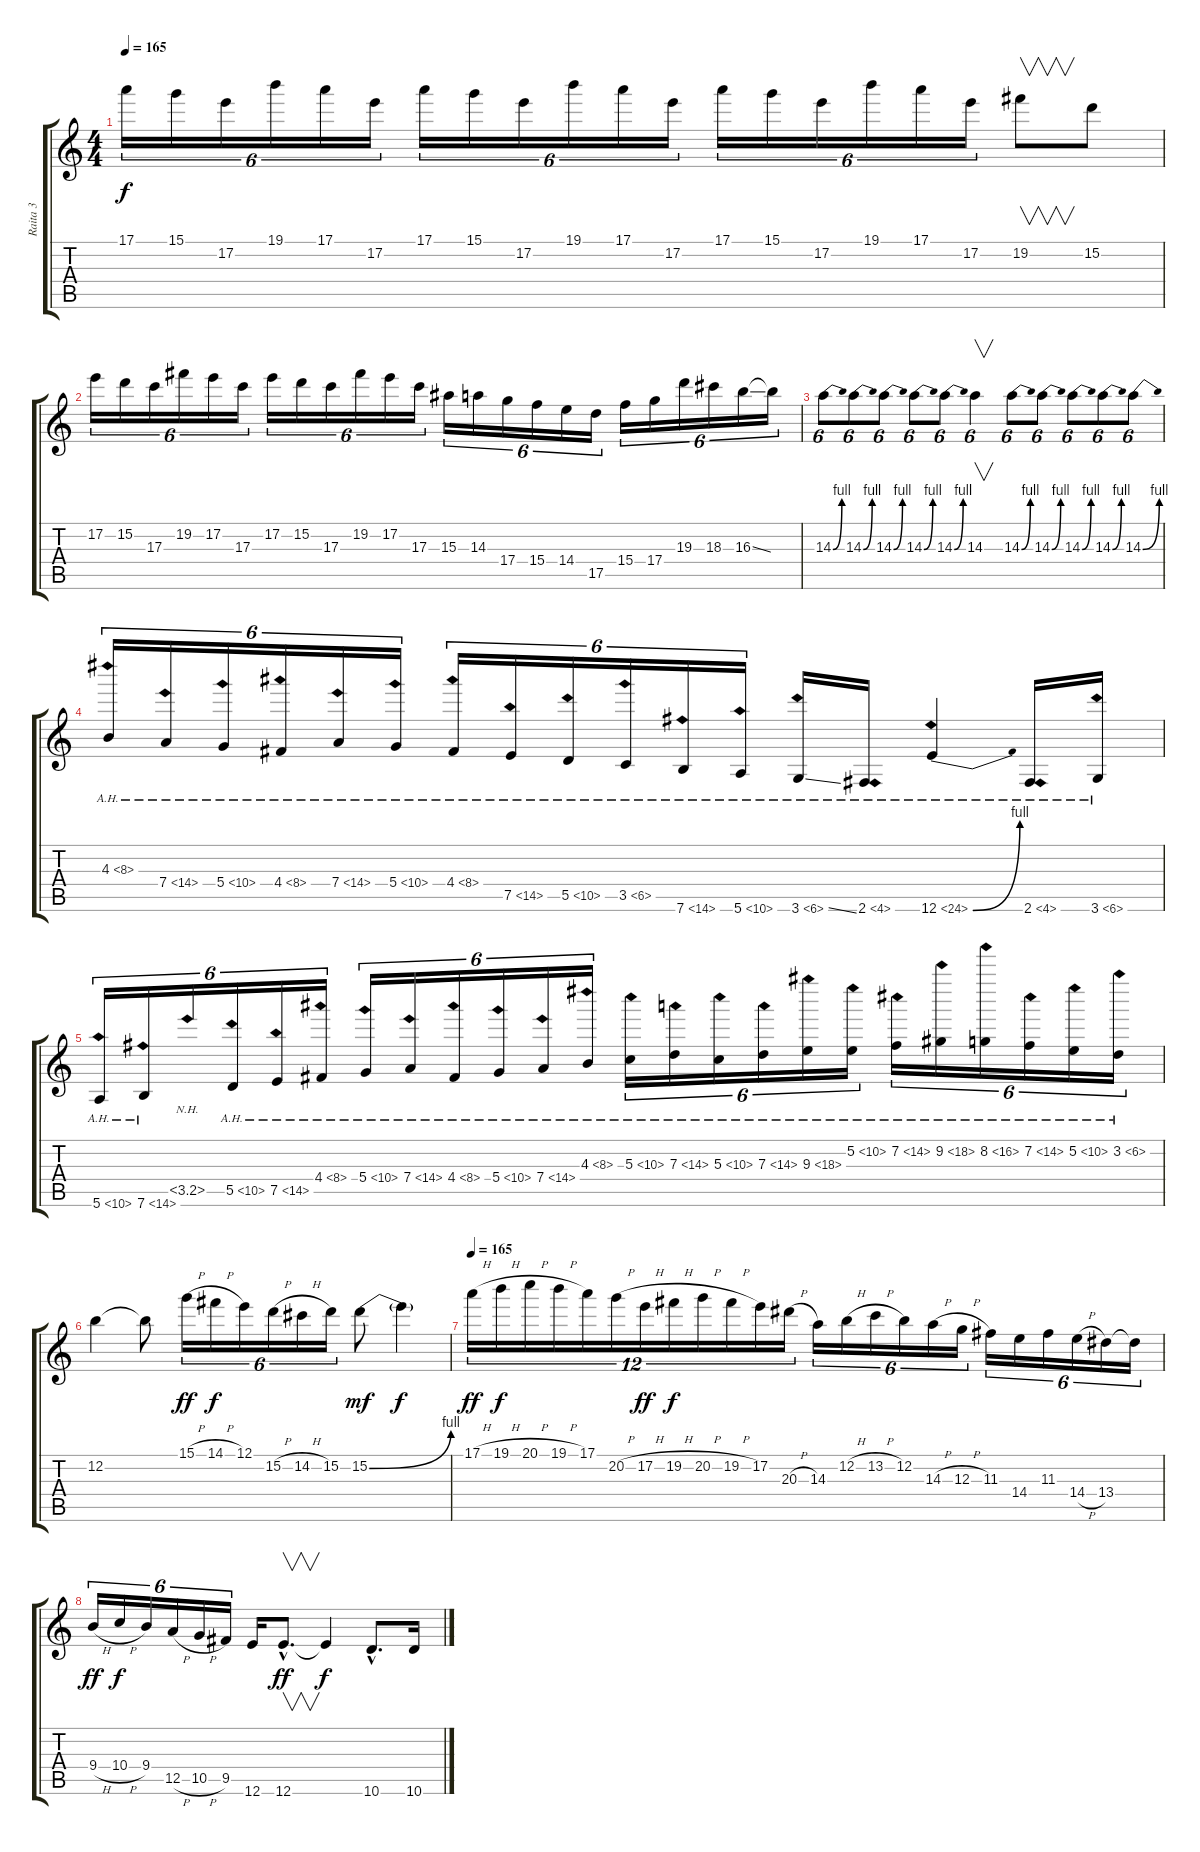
\track ("Raita 3" "Raita 3") {instrument overdrivenguitar}
\staff {score tabs}
\tuning (E4 B3 G3 D3 A2 E2) {hide}
\ts (4 4)
\tempo 165
\clef g2
\ks c
17.1.16{tu (6 4) dy f} 15.1.16{tu (6 4)} 17.2.16{tu (6 4)} 19.1.16{tu (6 4)} 17.1.16{tu (6 4)} 17.2.16{tu (6 4)} 17.1.16{tu (6 4)} 15.1.16{tu (6 4)} 17.2.16{tu (6 4)} 19.1.16{tu (6 4)} 17.1.16{tu (6 4)} 17.2.16{tu (6 4)} 17.1.16{tu (6 4)} 15.1.16{tu (6 4)} 17.2.16{tu (6 4)} 19.1.16{tu (6 4)} 17.1.16{tu (6 4)} 17.2.16{tu (6 4)} 19.2.8{v} 15.2.8 |
17.2.16{tu (6 4)} 15.2.16{tu (6 4)} 17.3.16{tu (6 4)} 19.2.16{tu (6 4)} 17.2.16{tu (6 4)} 17.3.16{tu (6 4)} 17.2.16{tu (6 4)} 15.2.16{tu (6 4)} 17.3.16{tu (6 4)} 19.2.16{tu (6 4)} 17.2.16{tu (6 4)} 17.3.16{tu (6 4)} 15.3.16{tu (6 4)} 14.3.16{tu (6 4)} 17.4.16{tu (6 4)} 15.4.16{tu (6 4)} 14.4.16{tu (6 4)} 17.5.16{tu (6 4)} 15.4.16{tu (6 4)} 17.4.16{tu (6 4)} 19.3.16{tu (6 4)} 18.3.16{tu (6 4)} 16.3{ss}.16{tu (6 4)} 16.3{t}.16{tu (6 4)} |
14.3{be (bend 0 0 60 4)}.8{tu (6 4)} 14.3{be (bend 0 0 60 4)}.8{tu (6 4)} 14.3{be (bend 0 0 60 4)}.8{tu (6 4)} 14.3{be (bend 0 0 60 4)}.8{tu (6 4)} 14.3{be (bend 0 0 60 4)}.8{tu (6 4)} 14.3.4{v tu (6 4)} 14.3{be (bend 0 0 60 4)}.8{tu (6 4)} 14.3{be (bend 0 0 60 4)}.8{tu (6 4)} 14.3{be (bend 0 0 60 4)}.8{tu (6 4)} 14.3{be (bend 0 0 60 4)}.8{tu (6 4)} 14.3{be (bend 0 0 60 4)}.8{tu (6 4)} |
4.3{ah 4}.16{tu (6 4)} 7.4{ah 7}.16{tu (6 4)} 5.4{ah 5}.16{tu (6 4)} 4.4{ah 4}.16{tu (6 4)} 7.4{ah 7}.16{tu (6 4)} 5.4{ah 5}.16{tu (6 4)} 4.4{ah 4}.16{tu (6 4)} 7.5{ah 7}.16{tu (6 4)} 5.5{ah 5}.16{tu (6 4)} 3.5{ah 3}.16{tu (6 4)} 7.6{ah 7}.16{tu (6 4)} 5.6{ah 5}.16{tu (6 4)} 3.6{ah 3 ss}.16 2.6{ah 2}.16 12.6{be (bend 0 0 60 4) ah 12}.4 2.6{ah 2}.16 3.6{ah 3}.16 |
5.6{ah 5}.16{tu (6 4)} 7.6{ah 7}.16{tu (6 4)} 3.5{nh}.16{tu (6 4)} 5.5{ah 5}.16{tu (6 4)} 7.5{ah 7}.16{tu (6 4)} 4.4{ah 4}.16{tu (6 4)} 5.4{ah 5}.16{tu (6 4)} 7.4{ah 7}.16{tu (6 4)} 4.4{ah 4}.16{tu (6 4)} 5.4{ah 5}.16{tu (6 4)} 7.4{ah 7}.16{tu (6 4)} 4.3{ah 4}.16{tu (6 4)} 5.3{ah 5}.16{tu (6 4)} 7.3{ah 7}.16{tu (6 4)} 5.3{ah 5}.16{tu (6 4)} 7.3{ah 7}.16{tu (6 4)} 9.3{ah 9}.16{tu (6 4)} 5.2{ah 5}.16{tu (6 4)} 7.2{ah 7}.16{tu (6 4)} 9.2{ah 9}.16{tu (6 4)} 8.2{ah 8}.16{tu (6 4)} 7.2{ah 7}.16{tu (6 4)} 5.2{ah 5}.16{tu (6 4)} 3.2{ah 3}.16{tu (6 4)} |
12.2.4 12.2{t}.8 15.1{h}.16{tu (6 4) dy ff} 14.1{h}.16{tu (6 4) dy f} 12.1.16{tu (6 4)} 15.2{h}.16{tu (6 4)} 14.2{h}.16{tu (6 4)} 15.2.16{tu (6 4)} 15.2{be (bend 0 0 60 4)}.8{dy mf} 15.2{t}.4{dy f} |
\tempo 165
17.1{h}.16{tu (12 8) dy ff} 19.1{h}.16{tu (12 8) dy f} 20.1{h}.16{tu (12 8)} 19.1{h}.16{tu (12 8)} 17.1.16{tu (12 8)} 20.2{h}.16{tu (12 8)} 17.2{h}.16{tu (12 8) dy ff} 19.2{h}.16{tu (12 8) dy f} 20.2{h}.16{tu (12 8)} 19.2{h}.16{tu (12 8)} 17.2.16{tu (12 8)} 20.3{h}.16{tu (12 8)} 14.3.16{tu (6 4)} 12.2{h}.16{tu (6 4)} 13.2{h}.16{tu (6 4)} 12.2.16{tu (6 4)} 14.3{h}.16{tu (6 4)} 12.3{h}.16{tu (6 4)} 11.3.16{tu (6 4)} 14.4.16{tu (6 4)} 11.3.16{tu (6 4)} 14.4{h}.16{tu (6 4)} 13.4.16{tu (6 4)} 13.4{t}.16{tu (6 4)} |
9.4{h}.16{tu (6 4) dy ff} 10.4{h}.16{tu (6 4) dy f} 9.4.16{tu (6 4)} 12.5{h}.16{tu (6 4)} 10.5{h}.16{tu (6 4)} 9.5.16{tu (6 4)} 12.6.16 12.6{hac}.8{v d dy ff} 12.6{t}.4{dy f} 10.6{hac}.8{d} 10.6.16
